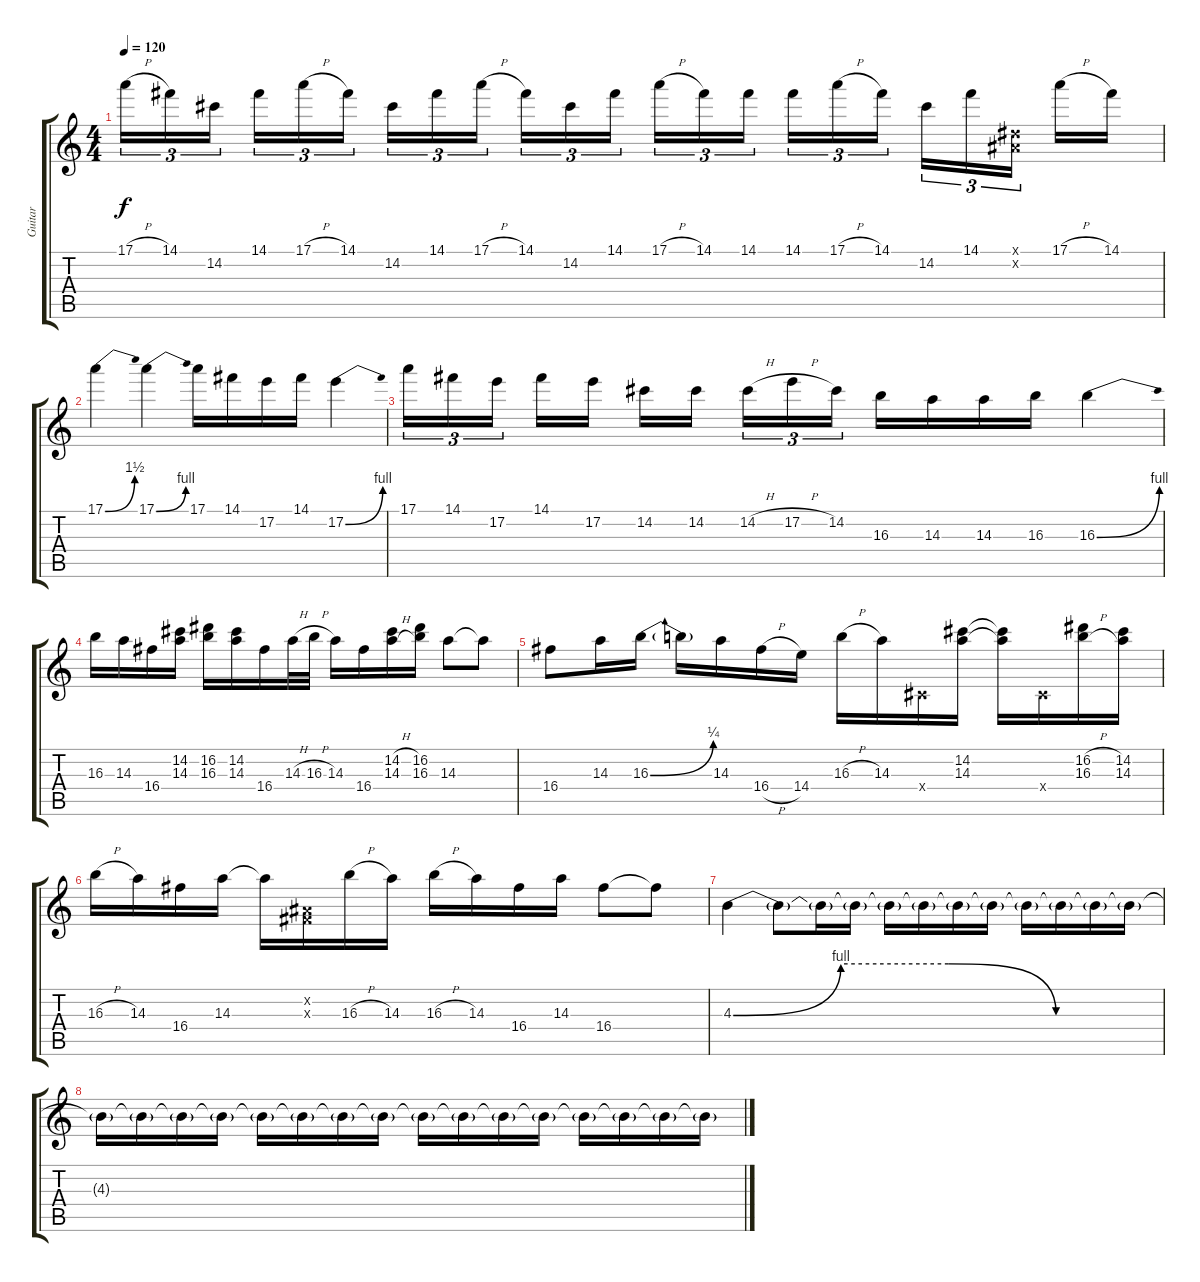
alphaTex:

\track ("Guitar" "Guitar") {instrument distortionguitar}
\staff {score tabs}
\tuning (E4 B3 G3 D3 A2 E2) {hide}
\ts (4 4)
\tempo 120
\clef g2
\ks c
17.1{h}.16{tu (3 2) dy f} 14.1.16{tu (3 2)} 14.2.16{tu (3 2) beam splitsecondary} 14.1.16{tu (3 2)} 17.1{h}.16{tu (3 2)} 14.1.16{tu (3 2)} 14.2.16{tu (3 2)} 14.1.16{tu (3 2)} 17.1{h}.16{tu (3 2) beam splitsecondary} 14.1.16{tu (3 2)} 14.2.16{tu (3 2)} 14.1.16{tu (3 2)} 17.1{h}.16{tu (3 2)} 14.1.16{tu (3 2)} 14.1.16{tu (3 2) beam splitsecondary} 14.1.16{tu (3 2)} 17.1{h}.16{tu (3 2)} 14.1.16{tu (3 2)} 14.2.16{tu (3 2)} 14.1.16{tu (3 2)} (-1.1{x} -1.2{x}).16{tu (3 2) beam splitsecondary} 17.1{h}.16 14.1.16 |
17.1{be (bend 0 0 60 6)}.4 17.1{be (bend 0 0 60 4)}.4 17.1.16 14.1.16 17.2.16 14.1.16 17.2{be (bend 0 0 60 4)}.4 |
17.1.16{tu (3 2)} 14.1.16{tu (3 2)} 17.2.16{tu (3 2) beam splitsecondary} 14.1.16 17.2.16 14.2.16 14.2.16{beam splitsecondary} 14.2{h}.16{tu (3 2)} 17.2{h}.16{tu (3 2)} 14.2.16{tu (3 2)} 16.3.16 14.3.16 14.3.16 16.3.16 16.3{be (bend 0 0 60 4)}.4 |
16.3.16 14.3.16 16.4.16 (14.2 14.3).16 (16.2 16.3).16 (14.2 14.3).16 16.4.16 14.3{h}.32 16.3{h}.32 14.3.16 16.4.16 (14.2{h} 14.3{h}).16 (16.2 16.3).16 14.3.8 14.3{t}.8 |
16.4.8 14.3.16 16.3{be (bend 0 0 60 1)}.16 16.3{t}.16 14.3.16 16.4{h}.16 14.4.16 16.3{h}.16 14.3.16 -1.4{x}.16 (14.2 14.3).16 (14.2{t} 14.3{t}).16 -1.4{x}.16 (16.2{h} 16.3{h}).16 (14.2 14.3).16 |
16.3{h}.16 14.3.16 16.4.16 14.3.16 14.3{t}.16 (-1.2{x} -1.3{x}).16 16.3{h}.16 14.3.16 16.3{h}.16 14.3.16 16.4.16 14.3.16 16.4.8 16.4{t}.8 |
4.3{be (custom 0 0 15 4 30 4 45 0 60 0)}.4 4.3{t}.8 4.3{t}.16 4.3{t}.16 4.3{t}.16 4.3{t}.16 4.3{t}.16 4.3{t}.16 4.3{t}.16 4.3{t}.16 4.3{t}.16 4.3{t}.16 |
4.3{t}.16 4.3{t}.16 4.3{t}.16 4.3{t}.16 4.3{t}.16 4.3{t}.16 4.3{t}.16 4.3{t}.16 4.3{t}.16 4.3{t}.16 4.3{t}.16 4.3{t}.16 4.3{t}.16 4.3{t}.16 4.3{t}.16 4.3{t}.16
